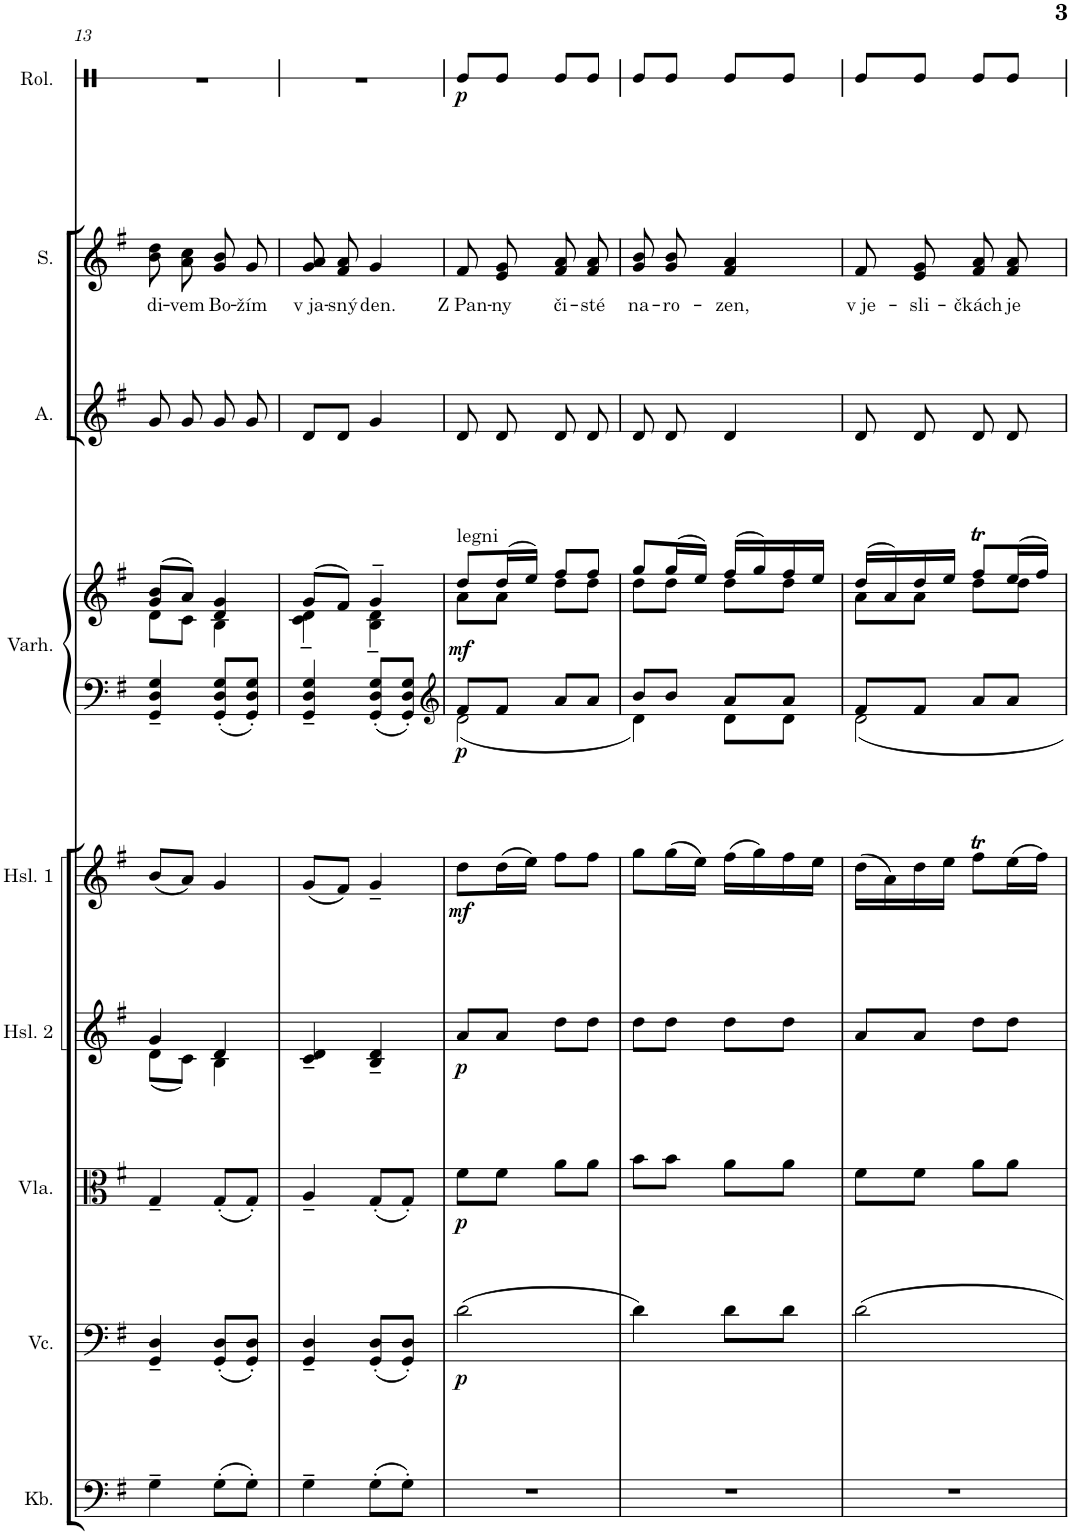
**kern	**kern	**dynam	**kern	**dynam	**kern	**dynam	**kern	**dynam	**kern	**kern	**dynam	**kern	**kern	**text	**kern	**dynam
*part9	*part8	*part8	*part7	*part7	*part6	*part6	*part5	*part5	*part4	*part4	*part4	*part3	*part2	*part2	*part1	*part1
*staff10	*staff9	*staff9	*staff8	*staff8	*staff7	*staff7	*staff6	*staff6	*staff5	*staff4	*staff4/5	*staff3	*staff2	*staff2	*staff1	*staff1
*I"Kontrabas	*I"Violoncello	*	*I"Viola	*	*I"Housle 2	*	*I"Housle 1	*	*I"Varhany	*	*	*I"Alt	*I"Soprán	*	*I"Rolničky	*
*I'Kb.	*I'Vc.	*	*I'Vla.	*	*I'Hsl. 2	*	*I'Hsl. 1	*	*I'Varh.	*	*	*I'A.	*I'S.	*	*I'Rol.	*
!!LO:PB:g=z
*clefF4	*clefF4	*	*clefC3	*	*clefG2	*	*clefG2	*	*clefF4	*clefG2	*	*clefG2	*clefG2	*	*clefX	*
*Trd7c12	*	*	*	*	*	*	*	*	*	*	*	*	*	*	*	*
*k[f#]	*k[f#]	*	*k[f#]	*	*k[f#]	*	*k[f#]	*	*k[f#]	*k[f#]	*	*k[f#]	*k[f#]	*	*k[]	*
*M2/4	*M2/4	*	*M2/4	*	*M2/4	*	*M2/4	*	*M2/4	*M2/4	*	*M2/4	*M2/4	*	*M2/4	*
=13	=13	=13	=13	=13	=13	=13	=13	=13	=13	=13	=13	=13	=13	=13	=13	=13
*	*	*	*	*	*^	*	*	*	*	*^	*	*	*	*	*	*
!	!	!	!	!	!	!	!	!	!	!	!	!	!	!	!	!LO:LY:b	!	!
4G~\	4GG/~ 4D/~	.	4G~/	.	4g/	(8d\L	.	(8b/L	.	4GG/~ 4D/~ 4G/~	(8g/ 8b/L	8d\L	.	8g/	8b\ 8dd\L	di-	2r	.
!	!	!	!	!	!	!	!	!	!	!	!	!	!	!	!	!LO:LY:b	!	!
.	.	.	.	.	.	8c\J)	.	8a/J)	.	.	8a/J)	8c\J	.	8g/	8a\ 8cc\J	-vem	.	.
!	!	!	!	!	!	!	!	!	!	!	!	!	!	!	!	!LO:LY:b	!	!
(8G'\L	(8GG/' 8D/'L	.	(8G'/L	.	4d/	4B\	.	4g/	.	8GG/' 8D/' 8G/'L	4d/ 4g/	4B\	.	8g/	8g/ 8b/L	Bo-	.	.
!	!	!	!	!	!	!	!	!	!	!	!	!	!	!	!	!LO:LY:b	!	!
8G'\J)	8GG/' 8D/'J)	.	8G'/J)	.	.	.	.	.	.	8GG/' 8D/' 8G/'J	.	.	.	8g/	8g/J	-žím	.	.
*	*	*	*	*	*v	*v	*	*	*	*	*	*	*	*	*	*	*	*
=14	=14	=14	=14	=14	=14	=14	=14	=14	=14	=14	=14	=14	=14	=14	=14	=14	=14
!	!	!	!	!	!	!	!	!	!	!	!	!	!	!	!LO:LY:b	!	!
4G~\	4GG/~ 4D/~	.	4A~/	.	4c/~ 4d/~	.	(8g/L	.	4GG/~ 4D/~ 4G/~	(8g/L	4c\~ 4d\~	.	8d/L	8g/ 8a/L	v ja-	2r	.
!	!	!	!	!	!	!	!	!	!	!	!	!	!	!	!LO:LY:b	!	!
.	.	.	.	.	.	.	8f#/J)	.	.	8f#/J)	.	.	8d/J	8f#/ 8a/J	-sný	.	.
!	!	!	!	!	!	!	!	!	!	!	!	!	!	!	!LO:LY:b	!	!
(8G'\L	(8GG/' 8D/'L	.	(8G'/L	.	4B/~ 4d/~	.	4g~/	.	8GG/' 8D/' 8G/'L	4g~/	4B\~ 4d\~	.	4g/	4g/	den.	.	.
8G'\J)	8GG/' 8D/'J)	.	8G'/J)	.	.	.	.	.	8GG/' 8D/' 8G/'J	.	.	.	.	.	.	.	.
=15	=15	=15	=15	=15	=15	=15	=15	=15	=15	=15	=15	=15	=15	=15	=15	=15	=15
*	*	*	*	*	*	*	*	*	*clefG2	*	*	*	*	*	*	*	*
*	*	*	*	*	*	*	*	*	*^	*	*	*	*	*	*	*	*
!	!	!	!	!	!	!	!	!	!	!	!LO:TX:a:t=legni	!	!	!	!	!	!	!
!	!	!LO:DY:b	!	!LO:DY:b	!	!LO:DY:b	!	!LO:DY:b	!	!	!	!	!LO:DY:b=2	!	!	!LO:LY:b	!	!
!	!	!	!	!	!	!	!	!	!	!	!	!	!LO:DY:n=1:b	!	!	!	!	!LO:DY:b
2r	(2d\	p	8f#\L	p	8a/L	p	8dd\L	mf	8f#/L	2d\	8dd/L	8a\L	p mf	8d/	8f#/L	Z Pan-	8Re/L	p
!	!	!	!	!	!	!	!	!	!	!	!	!	!	!	!	!LO:LY:b	!	!
.	.	.	8f#\J	.	8a/J	.	(16dd\L	.	8f#/J	.	(16dd/L	8a\J	.	8d/	8e/ 8g/J	-ny	8Re/J	.
.	.	.	.	.	.	.	16ee\JJ)	.	.	.	16ee/JJ)	.	.	.	.	.	.	.
!	!	!	!	!	!	!	!	!	!	!	!	!	!	!	!	!LO:LY:b	!	!
.	.	.	8a\L	.	8dd\L	.	8ff#\L	.	8a/L	.	8ff#/L	8dd\L	.	8d/	8f#/ 8a/L	či-	8Re/L	.
!	!	!	!	!	!	!	!	!	!	!	!	!	!	!	!	!LO:LY:b	!	!
.	.	.	8a\J	.	8dd\J	.	8ff#\J	.	8a/J	.	8ff#/J	8dd\J	.	8d/	8f#/ 8a/J	-sté	8Re/J	.
=16	=16	=16	=16	=16	=16	=16	=16	=16	=16	=16	=16	=16	=16	=16	=16	=16	=16	=16
!	!	!	!	!	!	!	!	!	!	!	!	!	!	!	!	!LO:LY:b	!	!
2r	4d\)	.	8b\L	.	8dd\L	.	8gg\L	.	8b/L	4d\	8gg/L	8dd\L	.	8d/	8g/ 8b/L	na-	8Re/L	.
!	!	!	!	!	!	!	!	!	!	!	!	!	!	!	!	!LO:LY:b	!	!
.	.	.	8b\J	.	8dd\J	.	(16gg\L	.	8b/J	.	(16gg/L	8dd\J	.	8d/	8g/ 8b/J	-ro-	8Re/J	.
.	.	.	.	.	.	.	16ee\JJ)	.	.	.	16ee/JJ)	.	.	.	.	.	.	.
!	!	!	!	!	!	!	!	!	!	!	!	!	!	!	!	!LO:LY:b	!	!
.	8d\L	.	8a\L	.	8dd\L	.	(16ff#\LL	.	8a/L	8d\L	(16ff#/LL	8dd\L	.	4d/	4f#/ 4a/	-zen,	8Re/L	.
.	.	.	.	.	.	.	16gg\)	.	.	.	16gg/)	.	.	.	.	.	.	.
.	8d\J	.	8a\J	.	8dd\J	.	16ff#\	.	8a/J	8d\J	16ff#/	8dd\J	.	.	.	.	8Re/J	.
.	.	.	.	.	.	.	16ee\JJ	.	.	.	16ee/JJ	.	.	.	.	.	.	.
=17	=17	=17	=17	=17	=17	=17	=17	=17	=17	=17	=17	=17	=17	=17	=17	=17	=17	=17
!	!	!	!	!	!	!	!	!	!	!	!	!	!	!	!	!LO:LY:b	!	!
2r	2d\	.	8f#\L	.	8a/L	.	(16dd\LL	.	8f#/L	2d\	(16dd/LL	8a\L	.	8d/	8f#/L	v je-	8Re/L	.
.	.	.	.	.	.	.	16a\)	.	.	.	16a/)	.	.	.	.	.	.	.
!	!	!	!	!	!	!	!	!	!	!	!	!	!	!	!	!LO:LY:b	!	!
.	.	.	8f#\J	.	8a/J	.	16dd\	.	8f#/J	.	16dd/	8a\J	.	8d/	8e/ 8g/J	-sli-	8Re/J	.
.	.	.	.	.	.	.	16ee\JJ	.	.	.	16ee/JJ	.	.	.	.	.	.	.
!	!	!	!	!	!	!	!	!	!	!	!	!	!	!	!	!LO:LY:b	!	!
.	.	.	8a\L	.	8dd\L	.	8ff#t\L	.	8a/L	.	8ff#t/L	8dd\L	.	8d/	8f#/ 8a/L	-čkách	8Re/L	.
!	!	!	!	!	!	!	!	!	!	!	!	!	!	!	!	!LO:LY:b	!	!
.	.	.	8a\J	.	8dd\J	.	(16ee\L	.	8a/J	.	(16ee/L	8dd\J	.	8d/	8f#/ 8a/J	je	8Re/J	.
.	.	.	.	.	.	.	16ff#\JJ)	.	.	.	16ff#/JJ)	.	.	.	.	.	.	.
*	*	*	*	*	*	*	*	*	*v	*v	*	*	*	*	*	*	*	*
*	*	*	*	*	*	*	*	*	*	*v	*v	*	*	*	*	*	*
=	=	=	=	=	=	=	=	=	=	=	=	=	=	=	=	=
*-	*-	*-	*-	*-	*-	*-	*-	*-	*-	*-	*-	*-	*-	*-	*-	*-
